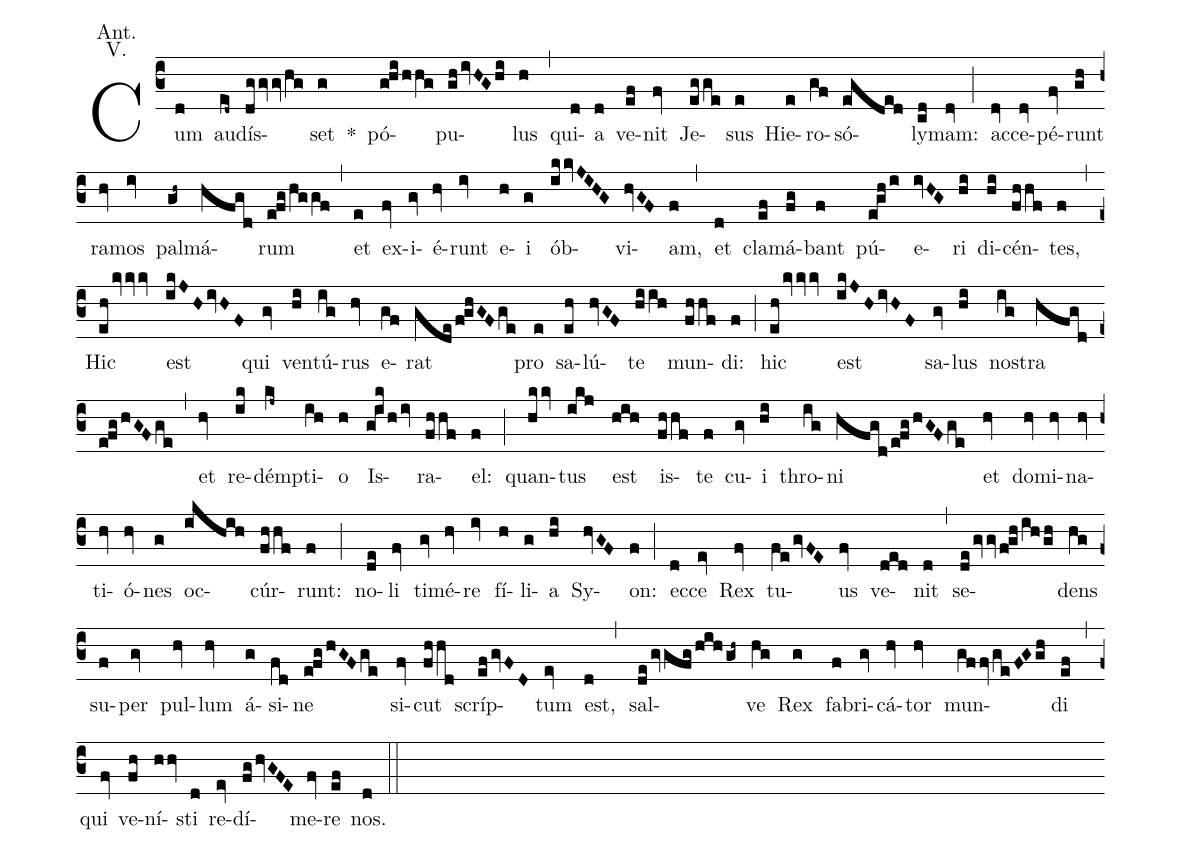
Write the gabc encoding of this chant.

annotation: Ant.;
annotation: V.;
%%
(c3) Cum(d) au(ed~)dís(dggvgvhg)set(g) *() pó(ghihhg)pu(ghivHGhi)lus(h) (,)
qui(d)a(d) ve(ef)nit(fv) Je(egge)sus(e) Hie(e)ro(gf)só(egded)ly(cd)mam:(dv) (;)
ac(dv)ce(dv)pé(fv)runt(gh) ra(hv)mos(iv) pal(gh~)má(hfgd)rum(efghggf) (,)
et(e) ex(fv)i(gv)é(hv)runt(iv) e(h)i(g) ób(ikkvJIHG)vi(hvGF)am,(f) (,)
et(d) cla(ef)má(fg)bant(f) pú(eghi)e(ivHG)ri(hi) di(hi)cén(fhhf)tes,(f) (,)
Hic(ehkvkvkv) est(ikJHivHF) qui(gv) ven(hi)tú(ig)rus(hv) e(gf)rat(gdefghGFge) pro(e) sa(eh)lú(hvGF)te(hiih) mun(fhhf)di:(f) (;)
hic(ehkvkvkv) est(ikJHivHF) sa(gv)lus(hi) nos(ig)tra(hfgdefghGFge) (,)
et(hv) re(ik)démp(kj~)ti(ih)o(h) Is(gikhiv)ra(fhhf)el:(f) (;)
quan(hkkv)tus(ikj) est(hih) is(fhhf)te(f) cu(gv)i(hi) thro(ig)ni(hfgdefghGFge) et(hv) do(hv)mi(hv)na(hv)ti(hv)ó(hv)nes(g) oc(ikhih)cúr(fhhf)runt:(f) (;)
no(de)li(fv) ti(gv)mé(hv)re(iv) fí(h)li(g)a(hi) Sy(hvGF)on:(f) (;)
ec(d)ce(ev) Rex(fv) tu(fegvFE)us(fv) ve(ded)nit(d) (,)
se(degvgvfghihgh)dens(hg) su(f)per(gv) pul(hv)lum(hv) á(g)si(fd)ne(efghGFge) si(fv)cut(fhhd) scríp(efgvFD)tum(ev) est,(d) (,)
sal(degvgfghihgh~)ve(hg) Rex(g) fa(f)bri(gv)cá(hv)tor(hv) mun(gffvgeFGgh)di(ef) (,)
qui(fv) ve(fh)ní(hhv)sti(d) re(ev)dí(fghvGFE)me(fv)re(ef) nos.(d) (::)
